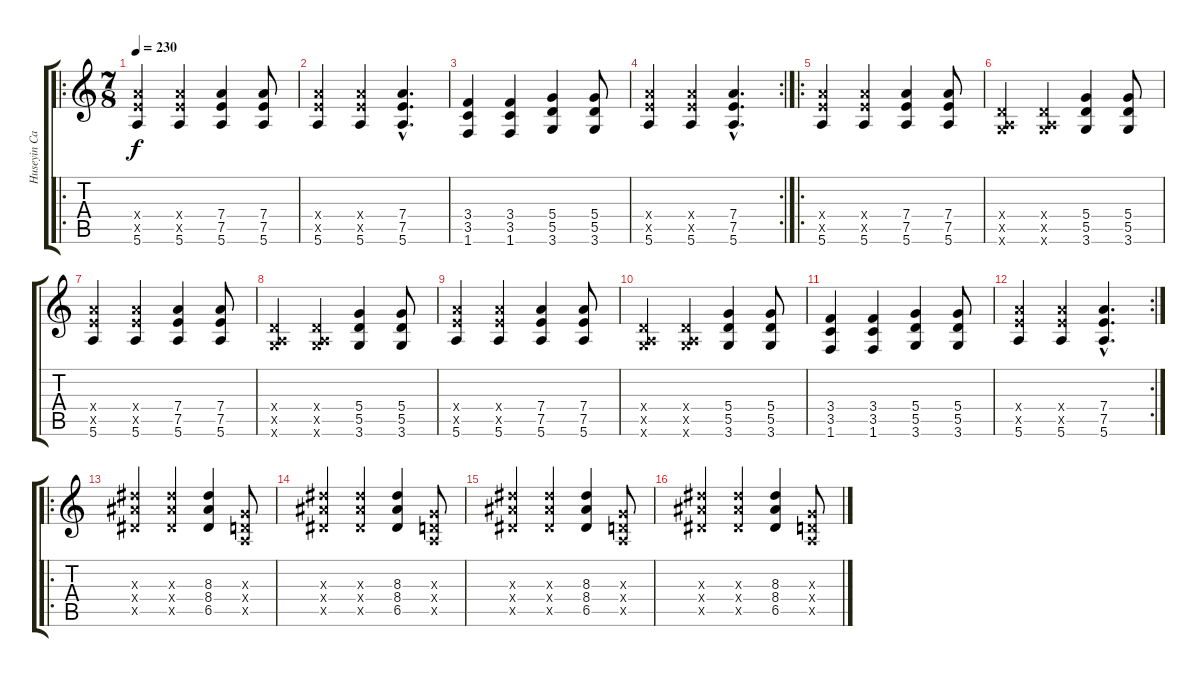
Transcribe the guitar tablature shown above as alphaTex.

\track ("Huseyin Can" "Huseyin Ca") {instrument distortionguitar}
\staff {score tabs}
\tuning (E4 B3 G3 D3 A2 E2) {hide}
\ro
\ts (7 8)
\tempo 230
\clef g2
\ks c
(7.4{x} 7.5{x} 5.6).4{dy f} (7.4{x} 7.5{x} 5.6).4 (7.4 7.5 5.6).4 (7.4 7.5 5.6).8 |
(7.4{x} 7.5{x} 5.6).4 (7.4{x} 7.5{x} 5.6).4 (7.4{hac} 7.5{hac} 5.6{hac}).4{d} |
(3.4 3.5 1.6).4 (3.4 3.5 1.6).4 (5.4 5.5 3.6).4 (5.4 5.5 3.6).8 |
\rc 2
(7.4{x} 7.5{x} 5.6).4 (7.4{x} 7.5{x} 5.6).4 (7.4{hac} 7.5{hac} 5.6{hac}).4{d} |
\ro
(7.4{x} 7.5{x} 5.6).4 (7.4{x} 7.5{x} 5.6).4 (7.4 7.5 5.6).4 (7.4 7.5 5.6).8 |
(0.4{x} 0.5{x} 3.6{x}).4 (0.4{x} 0.5{x} 3.6{x}).4 (5.4 5.5 3.6).4 (5.4 5.5 3.6).8 |
(7.4{x} 7.5{x} 5.6).4 (7.4{x} 7.5{x} 5.6).4 (7.4 7.5 5.6).4 (7.4 7.5 5.6).8 |
(0.4{x} 0.5{x} 3.6{x}).4 (0.4{x} 0.5{x} 3.6{x}).4 (5.4 5.5 3.6).4 (5.4 5.5 3.6).8 |
(7.4{x} 7.5{x} 5.6).4 (7.4{x} 7.5{x} 5.6).4 (7.4 7.5 5.6).4 (7.4 7.5 5.6).8 |
(0.4{x} 0.5{x} 3.6{x}).4 (0.4{x} 0.5{x} 3.6{x}).4 (5.4 5.5 3.6).4 (5.4 5.5 3.6).8 |
(3.4 3.5 1.6).4 (3.4 3.5 1.6).4 (5.4 5.5 3.6).4 (5.4 5.5 3.6).8 |
\rc 2
(7.4{x} 7.5{x} 5.6).4 (7.4{x} 7.5{x} 5.6).4 (7.4{hac} 7.5{hac} 5.6{hac}).4{d} |
\ro
(8.3{x} 8.4{x} 6.5{x}).4 (8.3{x} 8.4{x} 6.5{x}).4 (8.3 8.4 6.5).4 (0.3{x} 0.4{x} 0.5{x}).8 |
(8.3{x} 8.4{x} 6.5{x}).4 (8.3{x} 8.4{x} 6.5{x}).4 (8.3 8.4 6.5).4 (0.3{x} 0.4{x} 0.5{x}).8 |
(8.3{x} 8.4{x} 6.5{x}).4 (8.3{x} 8.4{x} 6.5{x}).4 (8.3 8.4 6.5).4 (0.3{x} 0.4{x} 0.5{x}).8 |
(8.3{x} 8.4{x} 6.5{x}).4 (8.3{x} 8.4{x} 6.5{x}).4 (8.3 8.4 6.5).4 (0.3{x} 0.4{x} 0.5{x}).8
